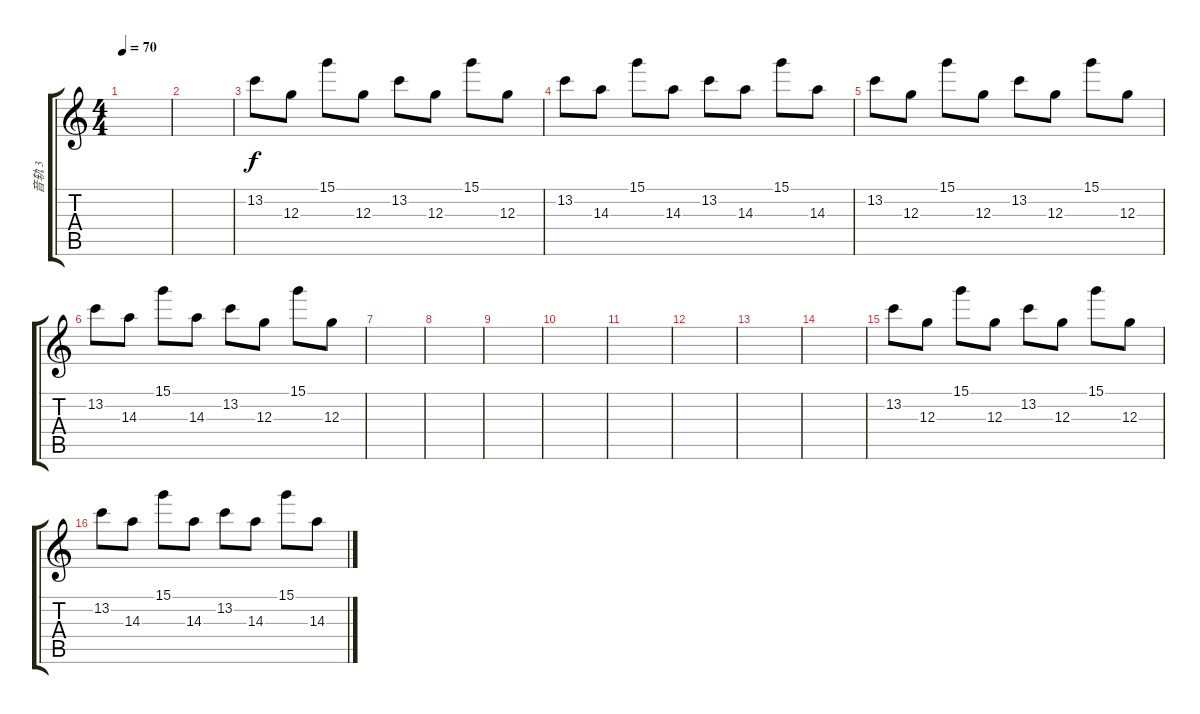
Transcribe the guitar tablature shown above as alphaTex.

\track ("音轨 3" "音轨 3") {instrument distortionguitar}
\staff {score tabs}
\tuning (E4 B3 G3 D3 A2 E2) {hide}
\ts (4 4)
\tempo 70
\clef g2
\ks c
|
|
13.2.8 12.3.8 15.1.8 12.3.8 13.2.8 12.3.8 15.1.8 12.3.8 |
13.2.8 14.3.8 15.1.8 14.3.8 13.2.8 14.3.8 15.1.8 14.3.8 |
13.2.8 12.3.8 15.1.8 12.3.8 13.2.8 12.3.8 15.1.8 12.3.8 |
13.2.8 14.3.8 15.1.8 14.3.8 13.2.8 12.3.8 15.1.8 12.3.8 |
|
|
|
|
|
|
|
|
13.2.8 12.3.8 15.1.8 12.3.8 13.2.8 12.3.8 15.1.8 12.3.8 |
13.2.8 14.3.8 15.1.8 14.3.8 13.2.8 14.3.8 15.1.8 14.3.8
